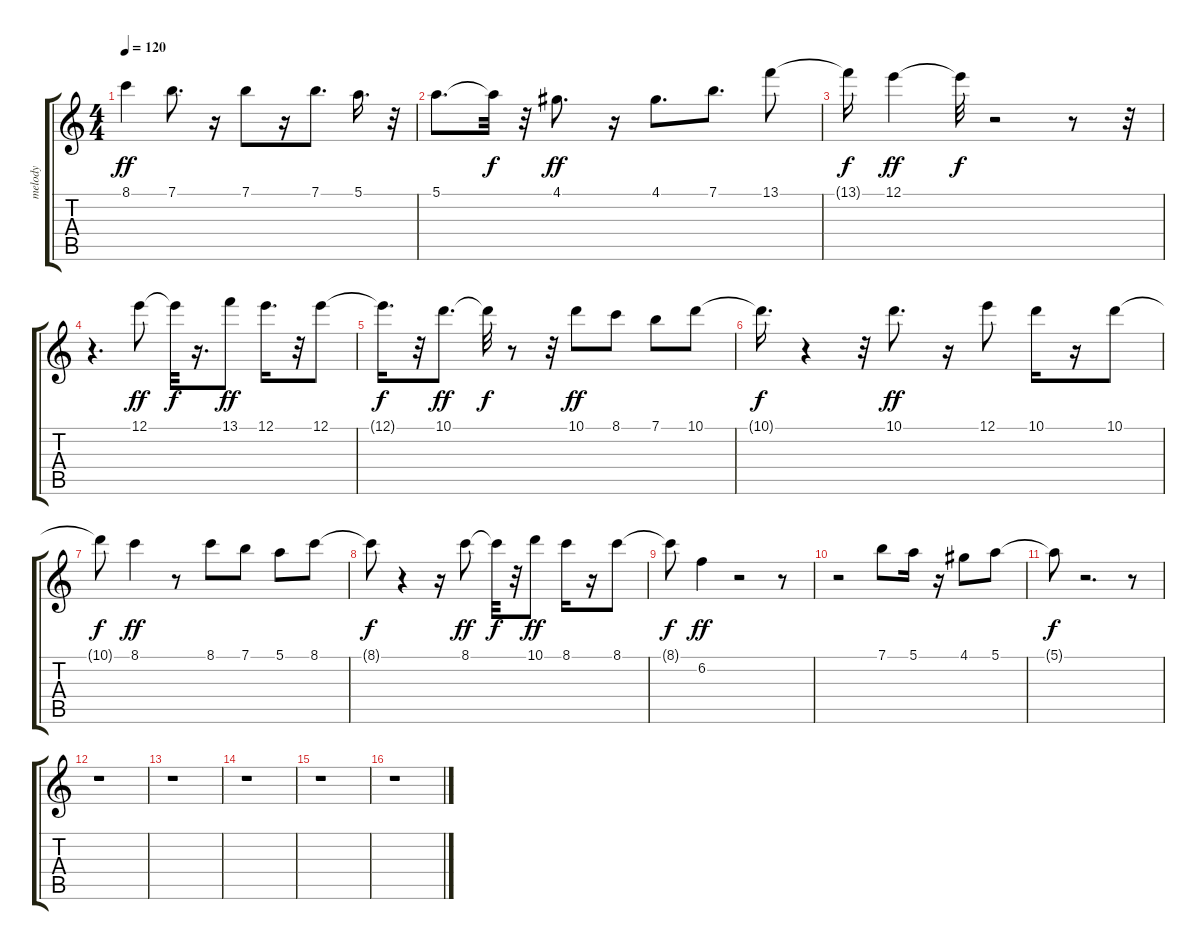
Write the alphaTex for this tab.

\track ("melody" "melody") {instrument acousticguitarsteel}
\staff {score tabs}
\tuning (E4 B3 G3 D3 A2 E2) {hide}
\ts (4 4)
\tempo 120
\clef g2
\ks c
8.1.4{dy ff} 7.1.8{d} r.16 7.1.8 r.16 7.1.8{d} 5.1.16{d} r.32 |
5.1.8{d} 5.1{t}.32{dy f} r.32 4.1.8{d dy ff} r.16 4.1.8{d} 7.1.8{d} 13.1.8 |
13.1{t}.16{dy f} 12.1.4{dy ff} 12.1{t}.32{dy f} r.2 r.8 r.32 |
r.4{d} 12.1.8{dy ff} 12.1{t}.32{dy f} r.16{d} 13.1.8{dy ff} 12.1.16{d} r.32 12.1.8 |
12.1{t}.16{d dy f} r.32 10.1.8{d dy ff} 10.1{t}.32{dy f} r.8 r.32 10.1.8{dy ff} 8.1.8 7.1.8 10.1.8 |
10.1{t}.16{d dy f} r.4 r.32 10.1.8{d dy ff} r.16 12.1.8 10.1.16 r.16 10.1.8 |
10.1{t}.8{dy f} 8.1.4{dy ff} r.8 8.1.8 7.1.8 5.1.8 8.1.8 |
8.1{t}.8{dy f} r.4 r.16 8.1.8{dy ff} 8.1{t}.32{dy f} r.32 10.1.8{dy ff} 8.1.16 r.16 8.1.8 |
8.1{t}.8{dy f} 6.2.4{dy ff} r.2 r.8 |
r.2 7.1.8 5.1.16 r.16 4.1.8 5.1.8 |
5.1{t}.8{dy f} r.2{d} r.8 |
r.1 |
r.1 |
r.1 |
r.1 |
r.1
